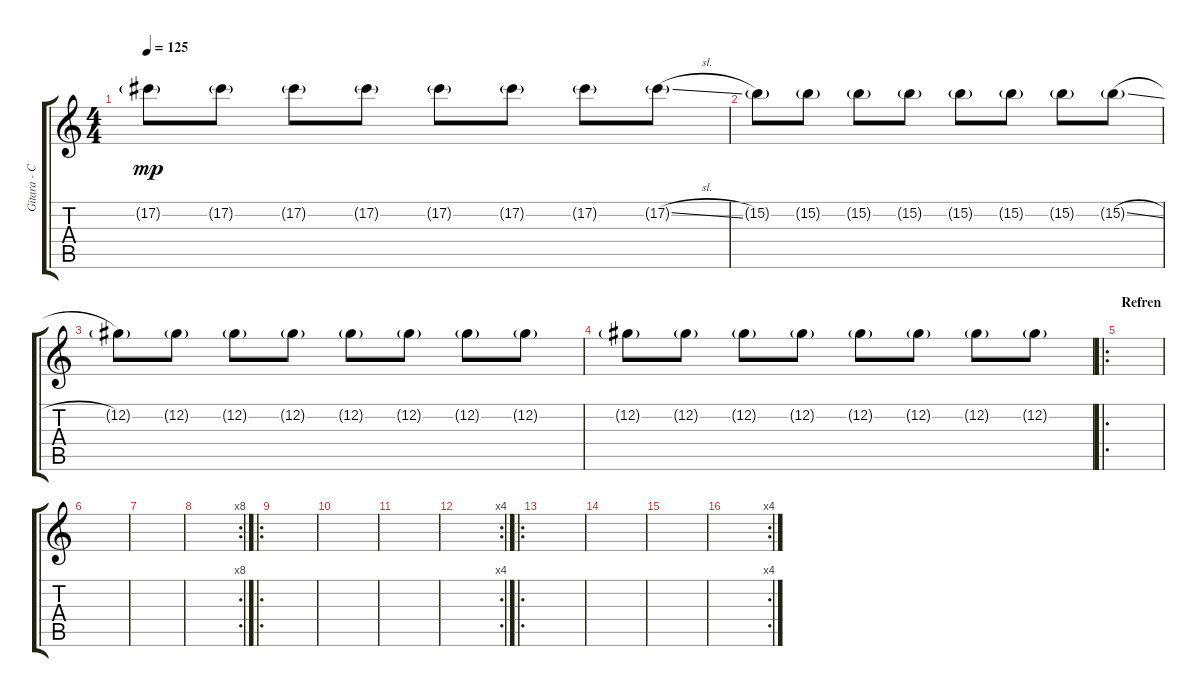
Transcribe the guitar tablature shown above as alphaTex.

\track ("Gitara - Czysta" "Gitara - C") {instrument electricguitarclean}
\staff {score tabs}
\tuning (Db4 Ab3 E3 B2 Gb2 Db2) {hide}
\ts (4 4)
\tempo 125
\clef g2
\ks c
17.2{g}.8{dy mp} 17.2{g}.8 17.2{g}.8 17.2{g}.8 17.2{g}.8 17.2{g}.8 17.2{g}.8 17.2{sl g}.8 |
15.2{g}.8 15.2{g}.8 15.2{g}.8 15.2{g}.8 15.2{g}.8 15.2{g}.8 15.2{g}.8 15.2{sl g}.8 |
12.2{g}.8 12.2{g}.8 12.2{g}.8 12.2{g}.8 12.2{g}.8 12.2{g}.8 12.2{g}.8 12.2{g}.8 |
12.2{g}.8 12.2{g}.8 12.2{g}.8 12.2{g}.8 12.2{g}.8 12.2{g}.8 12.2{g}.8 12.2{g}.8 |
\ro
\section ("" "Refren")
|
|
|
\rc 8
|
\ro
|
|
|
\rc 4
|
\ro
|
|
|
\rc 4
